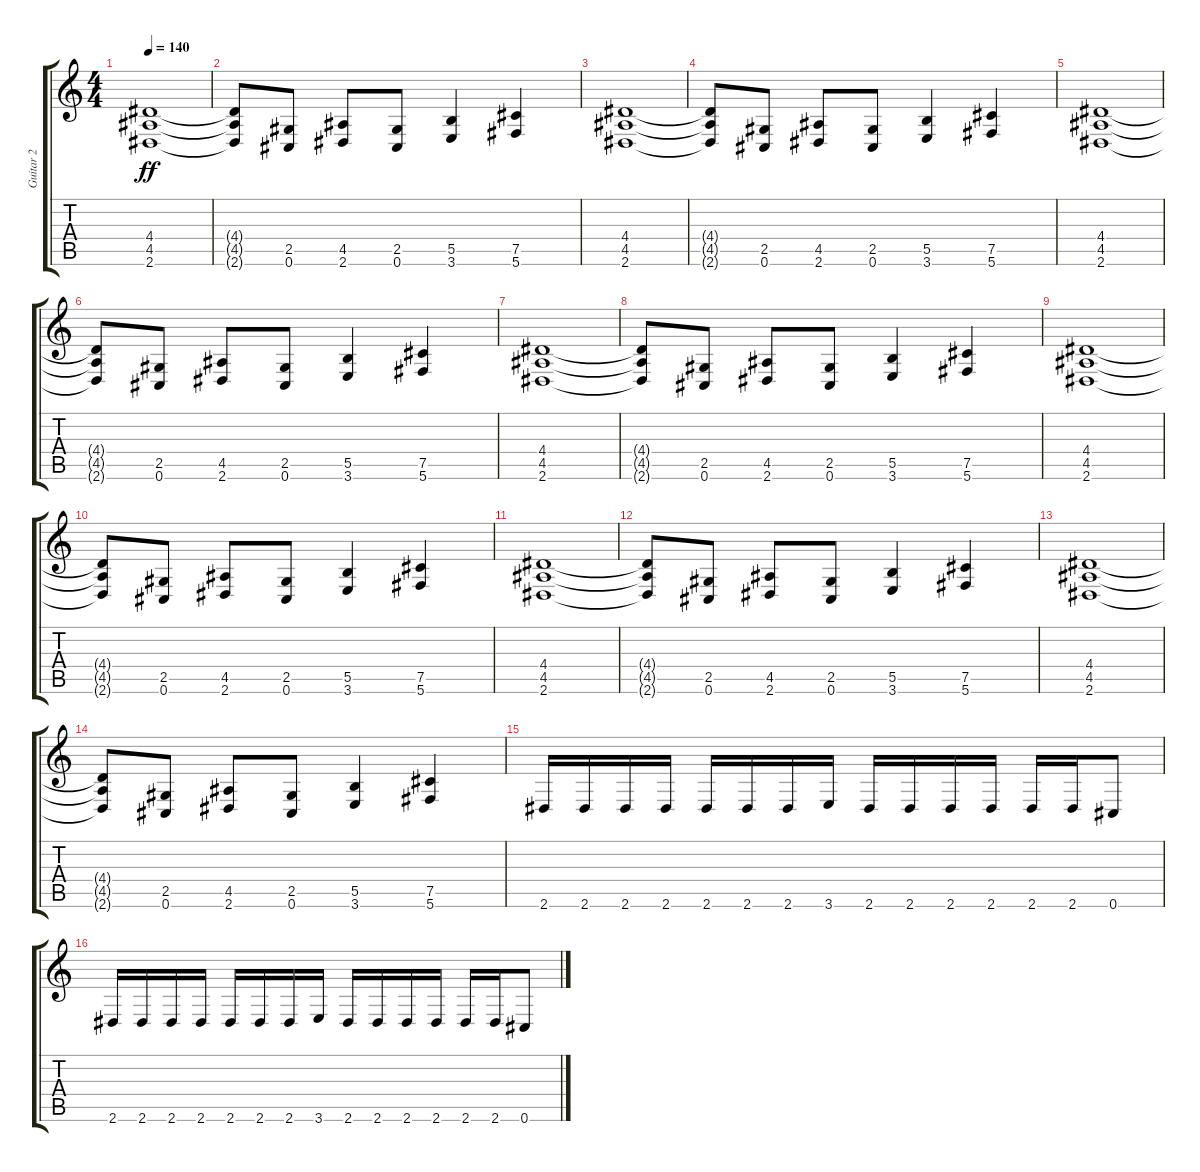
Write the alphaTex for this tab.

\track ("Guitar 2" "Guitar 2") {instrument distortionguitar}
\staff {score tabs}
\tuning (Db4 Ab3 E3 B2 Gb2 Db2) {hide}
\ts (4 4)
\tempo 140
\clef g2
\ks c
(4.4 4.5 2.6).1{dy ff} |
(4.4{t} 4.5{t} 2.6{t}).8 (2.5 0.6).8 (4.5 2.6).8 (2.5 0.6).8 (5.5 3.6).4 (7.5 5.6).4 |
(4.4 4.5 2.6).1 |
(4.4{t} 4.5{t} 2.6{t}).8 (2.5 0.6).8 (4.5 2.6).8 (2.5 0.6).8 (5.5 3.6).4 (7.5 5.6).4 |
(4.4 4.5 2.6).1 |
(4.4{t} 4.5{t} 2.6{t}).8 (2.5 0.6).8 (4.5 2.6).8 (2.5 0.6).8 (5.5 3.6).4 (7.5 5.6).4 |
(4.4 4.5 2.6).1 |
(4.4{t} 4.5{t} 2.6{t}).8 (2.5 0.6).8 (4.5 2.6).8 (2.5 0.6).8 (5.5 3.6).4 (7.5 5.6).4 |
(4.4 4.5 2.6).1 |
(4.4{t} 4.5{t} 2.6{t}).8 (2.5 0.6).8 (4.5 2.6).8 (2.5 0.6).8 (5.5 3.6).4 (7.5 5.6).4 |
(4.4 4.5 2.6).1 |
(4.4{t} 4.5{t} 2.6{t}).8 (2.5 0.6).8 (4.5 2.6).8 (2.5 0.6).8 (5.5 3.6).4 (7.5 5.6).4 |
(4.4 4.5 2.6).1 |
(4.4{t} 4.5{t} 2.6{t}).8 (2.5 0.6).8 (4.5 2.6).8 (2.5 0.6).8 (5.5 3.6).4 (7.5 5.6).4 |
2.6.16 2.6.16 2.6.16 2.6.16 2.6.16 2.6.16 2.6.16 3.6.16 2.6.16 2.6.16 2.6.16 2.6.16 2.6.16 2.6.16 0.6.8 |
2.6.16 2.6.16 2.6.16 2.6.16 2.6.16 2.6.16 2.6.16 3.6.16 2.6.16 2.6.16 2.6.16 2.6.16 2.6.16 2.6.16 0.6.8
